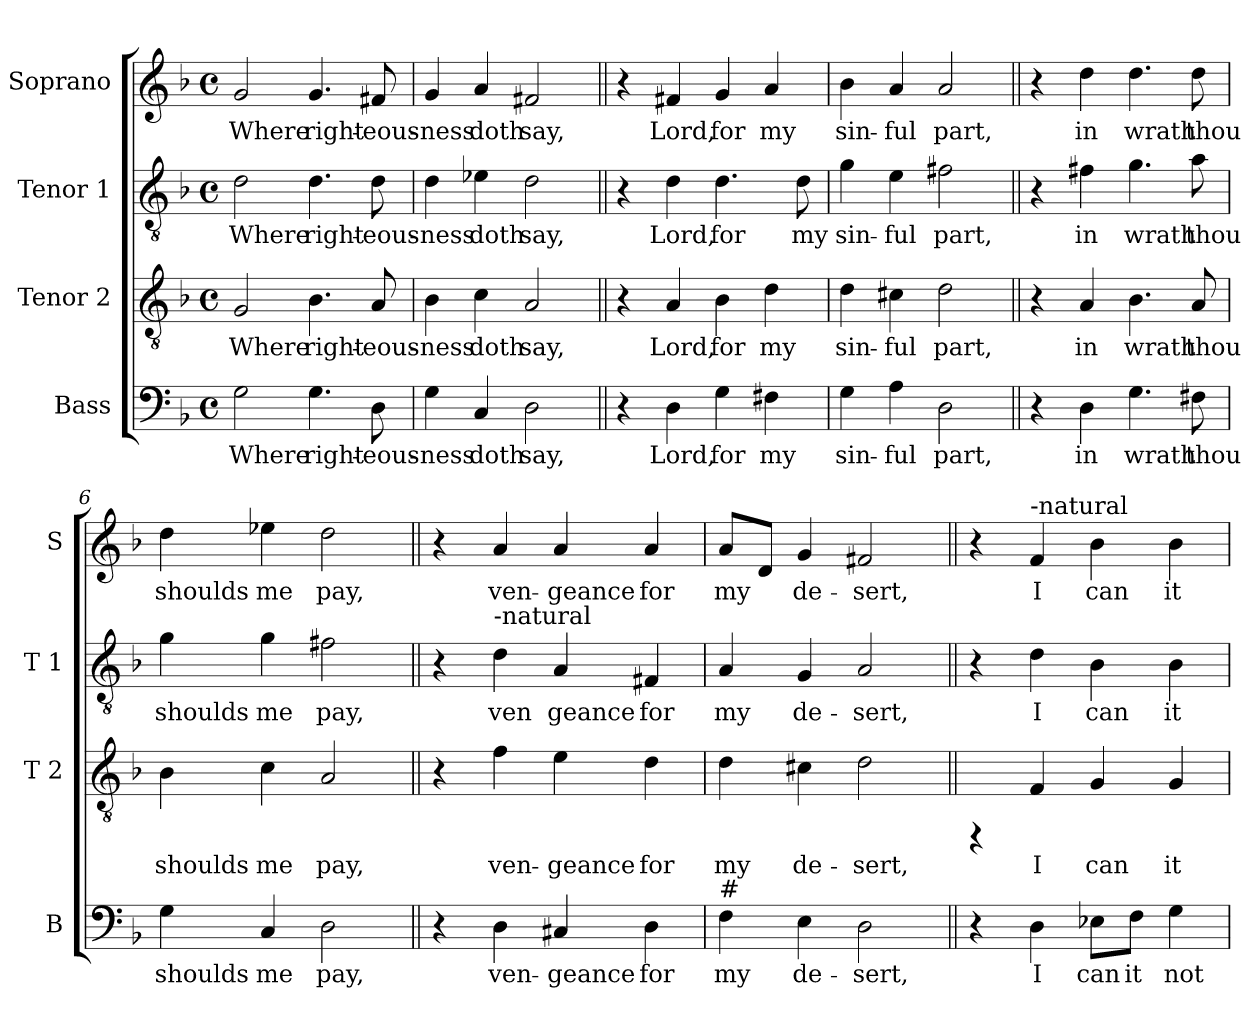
**kern	**text	**kern	**text	**kern	**text	**kern	**text
*part4	*part4	*part3	*part3	*part2	*part2	*part1	*part1
*staff4	*staff4	*staff3	*staff3	*staff2	*staff2	*staff1	*staff1
*I"Bass	*	*I"Tenor 2	*	*I"Tenor 1	*	*I"Soprano	*
*I'B	*	*I'T 2	*	*I'T 1	*	*I'S	*
*clefF4	*	*clefGv2	*	*clefGv2	*	*clefG2	*
*k[b-]	*	*k[b-]	*	*k[b-]	*	*k[b-]	*
*F:	*	*F:	*	*F:	*	*F:	*
*M4/4	*	*M4/4	*	*M4/4	*	*M4/4	*
*met(c)	*	*met(c)	*	*met(c)	*	*met(c)	*
=1	=1	=1	=1	=1	=1	=1	=1
!	!LO:LY:b	!	!LO:LY:b	!	!LO:LY:b	!	!LO:LY:b
2G\	Where	2G/	Where	2d\	Where	2g/	Where
!	!LO:LY:b	!	!LO:LY:b	!	!LO:LY:b	!	!LO:LY:b
4.G\	right-	4.B-\	right-	4.d\	right-	4.g/	right-
!	!LO:LY:b	!	!LO:LY:b	!	!LO:LY:b	!	!LO:LY:b
8D\	-eous-	8A/	-eous-	8d\	-eous-	8f#X/	-eous-
=2	=2	=2	=2	=2	=2	=2	=2
!	!LO:LY:b	!	!LO:LY:b	!	!LO:LY:b	!	!LO:LY:b
4G\	-ness	4B-\	-ness	4d\	-ness	4g/	-ness
!	!LO:LY:b	!	!LO:LY:b	!	!LO:LY:b	!	!LO:LY:b
4C/	doth	4c\	doth	4e-X\	doth	4a/	doth
!	!LO:LY:b	!	!LO:LY:b	!	!LO:LY:b	!	!LO:LY:b
2D\	say,	2A/	say,	2d\	say,	2f#X/	say,
=3||	=3||	=3||	=3||	=3||	=3||	=3||	=3||
4r	.	4r	.	4r	.	4r	.
!	!LO:LY:b	!	!LO:LY:b	!	!LO:LY:b	!	!LO:LY:b
4D\	Lord,	4A/	Lord,	4d\	Lord,	4f#X/	Lord,
!	!LO:LY:b	!	!LO:LY:b	!	!LO:LY:b	!	!LO:LY:b
4G\	for	4B-\	for	4.d\	for	4g/	for
!	!LO:LY:b	!	!LO:LY:b	!	!	!	!LO:LY:b
4F#X\	my	4d\	my	.	.	4a/	my
!	!	!	!	!	!LO:LY:b	!	!
.	.	.	.	8d\	my	.	.
=4	=4	=4	=4	=4	=4	=4	=4
!	!LO:LY:b	!	!LO:LY:b	!	!LO:LY:b	!	!LO:LY:b
4G\	sin-	4d\	sin-	4g\	sin-	4b-\	sin-
!	!LO:LY:b	!	!LO:LY:b	!	!LO:LY:b	!	!LO:LY:b
4A\	-ful	4c#X\	-ful	4e\	-ful	4a/	-ful
!	!LO:LY:b	!	!LO:LY:b	!	!LO:LY:b	!	!LO:LY:b
2D\	part,	2d\	part,	2f#X\	part,	2a/	part,
!!LO:LB:g=z
=5||	=5||	=5||	=5||	=5||	=5||	=5||	=5||
4r	.	4r	.	4r	.	4r	.
!	!LO:LY:b	!	!LO:LY:b	!	!LO:LY:b	!	!LO:LY:b
4D\	in	4A/	in	4f#X\	in	4dd\	in
!	!LO:LY:b	!	!LO:LY:b	!	!LO:LY:b	!	!LO:LY:b
4.G\	wrath	4.B-\	wrath	4.g\	wrath	4.dd\	wrath
!	!LO:LY:b	!	!LO:LY:b	!	!LO:LY:b	!	!LO:LY:b
8F#X\	thou	8A/	thou	8a\	thou	8dd\	thou
=6	=6	=6	=6	=6	=6	=6	=6
!	!LO:LY:b	!	!LO:LY:b	!	!LO:LY:b	!	!LO:LY:b
4G\	shoulds	4B-\	shoulds	4g\	shoulds	4dd\	shoulds
!	!LO:LY:b	!	!LO:LY:b	!	!LO:LY:b	!	!LO:LY:b
4C/	me	4c\	me	4g\	me	4ee-X\	me
!	!LO:LY:b	!	!LO:LY:b	!	!LO:LY:b	!	!LO:LY:b
2D\	pay,	2A/	pay,	2f#X\	pay,	2dd\	pay,
=7||	=7||	=7||	=7||	=7||	=7||	=7||	=7||
4r	.	4r	.	4r	.	4r	.
!	!	!	!	!LO:TX:a:t=-natural	!	!	!
!	!LO:LY:b	!	!LO:LY:b	!	!LO:LY:b	!	!LO:LY:b
4D\	ven-	4f\	ven-	4d\	ven	4a/	ven-
!	!LO:LY:b	!	!LO:LY:b	!	!LO:LY:b	!	!LO:LY:b
4C#X/	-geance	4e\	-geance	4A/	geance	4a/	-geance
!	!LO:LY:b	!	!LO:LY:b	!	!LO:LY:b	!	!LO:LY:b
4D\	for	4d\	for	4F#X/	for	4a/	for
=8	=8	=8	=8	=8	=8	=8	=8
!LO:TX:a:t=#	!	!	!	!	!	!	!
!	!LO:LY:b	!	!LO:LY:b	!	!LO:LY:b	!	!LO:LY:b
4F\	my	4d\	my	4A/	my	8a/L	my
.	.	.	.	.	.	8d/J	.
!	!LO:LY:b	!	!LO:LY:b	!	!LO:LY:b	!	!LO:LY:b
4E\	de-	4c#X\	de-	4G/	de-	4g/	de-
!	!LO:LY:b	!	!LO:LY:b	!	!LO:LY:b	!	!LO:LY:b
2D\	-sert,	2d\	-sert,	2A/	-sert,	2f#X/	-sert,
=9||	=9||	=9||	=9||	=9||	=9||	=9||	=9||
4r	.	4rCC	.	4r	.	4r	.
!	!	!	!	!	!	!LO:TX:a:t=-natural	!
!	!LO:LY:b	!	!LO:LY:b	!	!LO:LY:b	!	!LO:LY:b
4D\	I	4F/	I	4d\	I	4f/	I
!	!LO:LY:b	!	!LO:LY:b	!	!LO:LY:b	!	!LO:LY:b
8E-X\L	can	4G/	can	4B-\	can	4b-\	can
!	!LO:LY:b	!	!	!	!	!	!
8F\J	it	.	.	.	.	.	.
!	!LO:LY:b	!	!LO:LY:b	!	!LO:LY:b	!	!LO:LY:b
4G\	not	4G/	it	4B-\	it	4b-\	it
=	=	=	=	=	=	=	=
*-	*-	*-	*-	*-	*-	*-	*-
